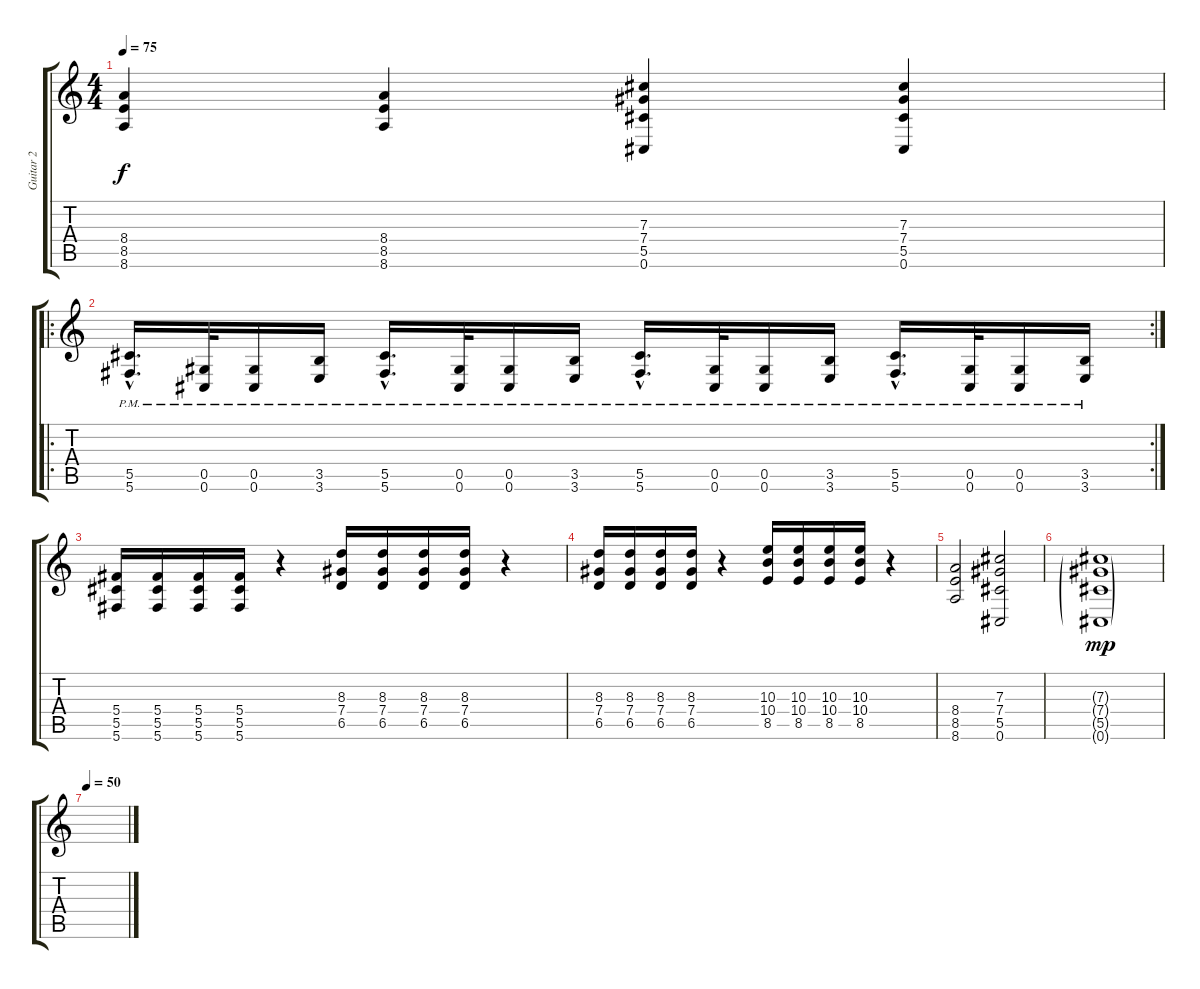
\track ("Guitar 2" "Guitar 2") {instrument distortionguitar}
\staff {score tabs}
\tuning (Eb4 Bb3 Gb3 Db3 Ab2 Db2) {hide}
\ts (4 4)
\tempo 75
\clef g2
\ks c
(8.4 8.5 8.6).4{dy f} (8.4 8.5 8.6).4 (7.3 7.4 5.5 0.6).4 (7.3 7.4 5.5 0.6).4 |
\ro
\rc 2
(5.5{hac} 5.6{hac pm}).16{d} (0.5 0.6{pm}).32 (0.5 0.6{pm}).16 (3.5 3.6{pm}).16 (5.5{hac} 5.6{hac pm}).16{d} (0.5 0.6{pm}).32 (0.5 0.6{pm}).16 (3.5 3.6{pm}).16 (5.5{hac} 5.6{hac pm}).16{d} (0.5 0.6{pm}).32 (0.5 0.6{pm}).16 (3.5 3.6{pm}).16 (5.5{hac} 5.6{hac pm}).16{d} (0.5 0.6{pm}).32 (0.5 0.6{pm}).16 (3.5 3.6{pm}).16 |
(5.4 5.5 5.6).16 (5.4 5.5 5.6).16 (5.4 5.5 5.6).16 (5.4 5.5 5.6).16 r.4 (8.3 7.4 6.5).16 (8.3 7.4 6.5).16 (8.3 7.4 6.5).16 (8.3 7.4 6.5).16 r.4 |
(8.3 7.4 6.5).16 (8.3 7.4 6.5).16 (8.3 7.4 6.5).16 (8.3 7.4 6.5).16 r.4 (10.3 10.4 8.5).16 (10.3 10.4 8.5).16 (10.3 10.4 8.5).16 (10.3 10.4 8.5).16 r.4 |
(8.4 8.5 8.6).2 (7.3 7.4 5.5 0.6).2 |
(7.3{g} 7.4{g} 5.5{g} 0.6{g}).1{dy mp} |
\tempo 50
